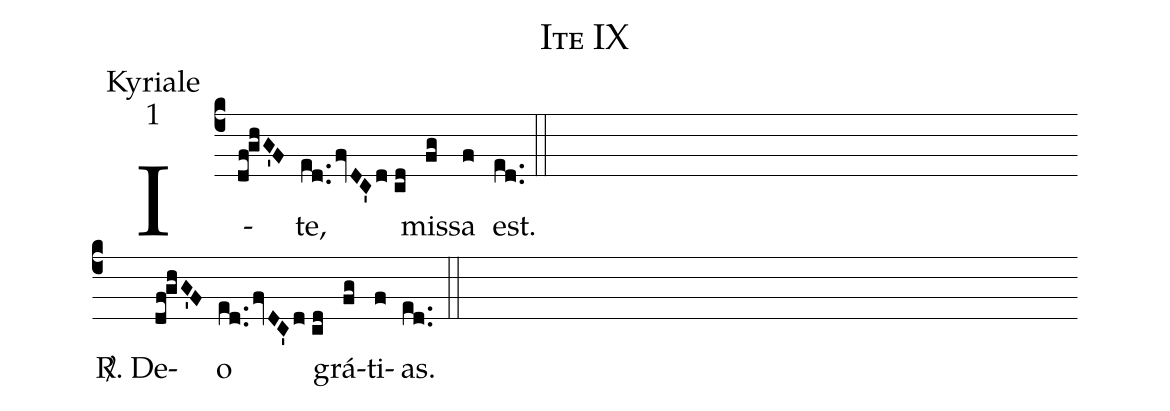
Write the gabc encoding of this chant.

name:Ite IX;
office-part:Kyriale;
mode:1;
%%
(c4) I(df!ghG'F)te,(ed..fvDC'd//cd) mis(fg)sa(f) est.(ed..) (::)
(Z-)
<sp>R/</sp>. De(df!ghG'F)o(ed..fvDC'd//cd) grá(fg)ti(f)as.(ed..) (::)
